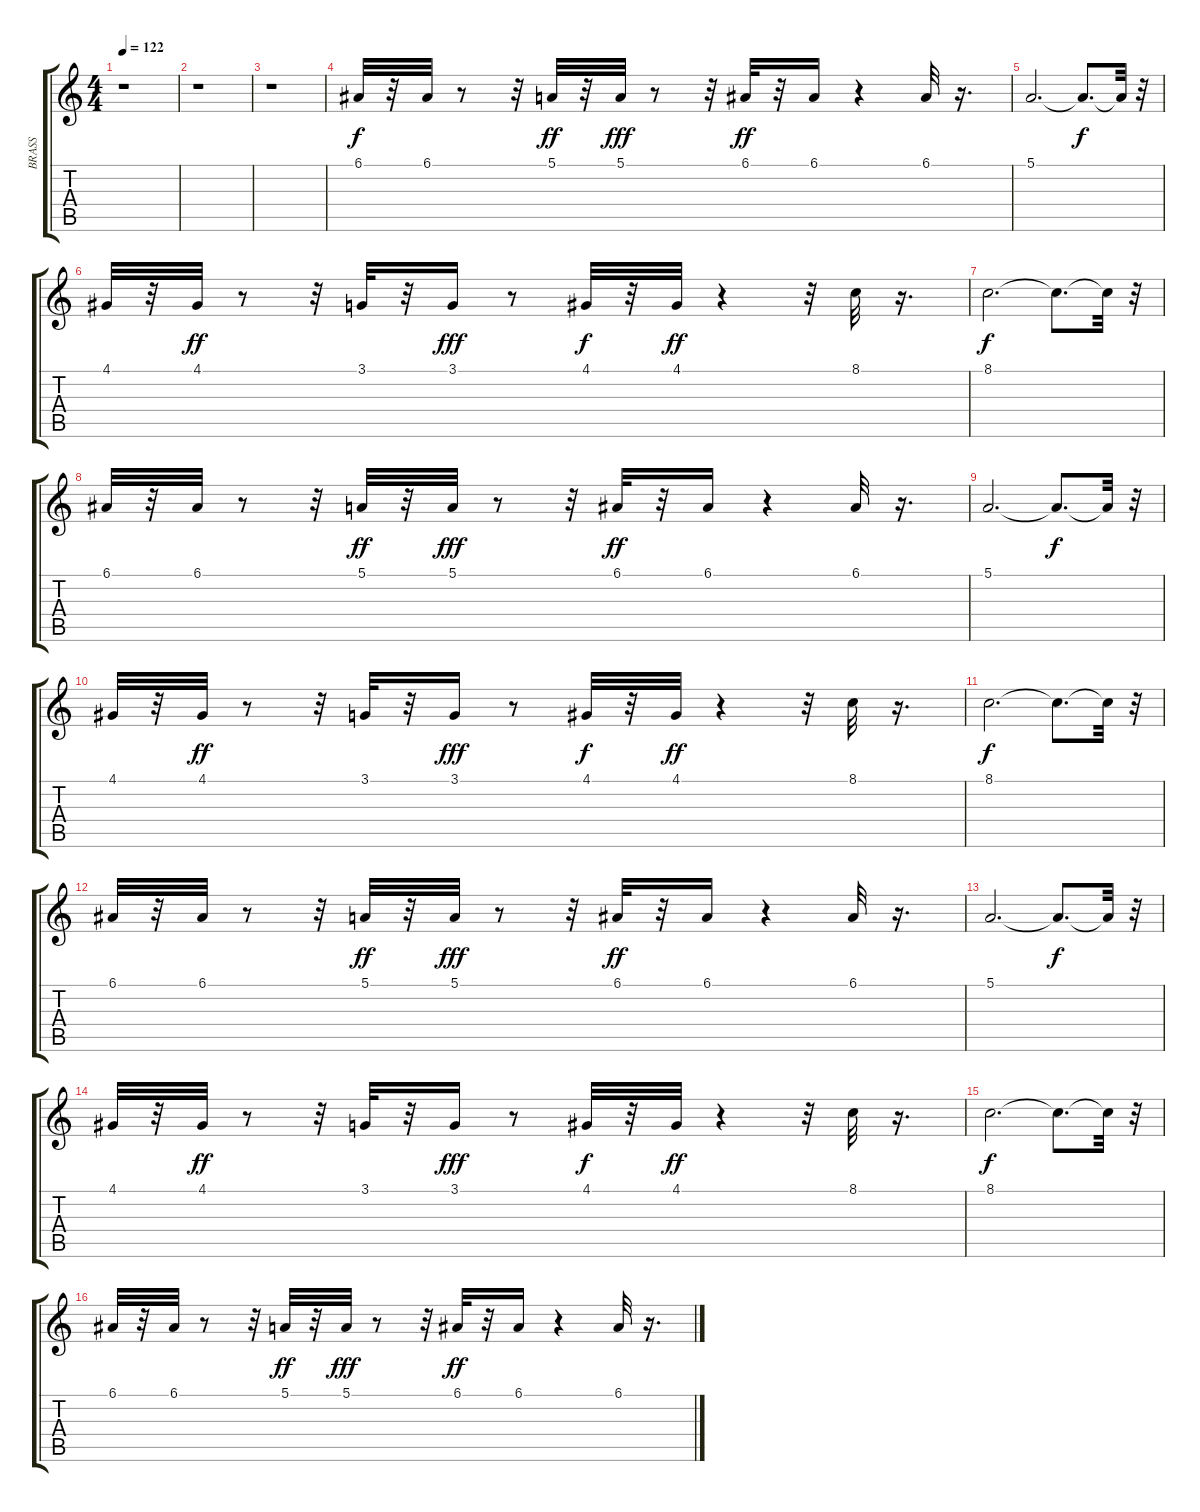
\track ("BRASS" "BRASS") {instrument brasssection}
\staff {score tabs}
\tuning (E4 B3 G3 D3 A2 E2) {hide}
\ts (4 4)
\tempo 122
\clef g2
\ks c
r.1{dy ff} |
r.1 |
r.1 |
6.1.32{dy f} r.32 6.1.32 r.8 r.32 5.1.32{dy ff} r.32 5.1.32{dy fff} r.8 r.32 6.1.32{dy ff} r.32 6.1.16 r.4 6.1.32 r.16{d} |
5.1.2{d} 5.1{t}.8{d dy f} 5.1{t}.32 r.32 |
4.1.32 r.32 4.1.32{dy ff} r.8 r.32 3.1.32 r.32 3.1.16{dy fff} r.8 4.1.32{dy f} r.32 4.1.32{dy ff} r.4 r.32 8.1.32 r.16{d} |
8.1.2{d dy f} 8.1{t}.8{d} 8.1{t}.32 r.32 |
6.1.32 r.32 6.1.32 r.8 r.32 5.1.32{dy ff} r.32 5.1.32{dy fff} r.8 r.32 6.1.32{dy ff} r.32 6.1.16 r.4 6.1.32 r.16{d} |
5.1.2{d} 5.1{t}.8{d dy f} 5.1{t}.32 r.32 |
4.1.32 r.32 4.1.32{dy ff} r.8 r.32 3.1.32 r.32 3.1.16{dy fff} r.8 4.1.32{dy f} r.32 4.1.32{dy ff} r.4 r.32 8.1.32 r.16{d} |
8.1.2{d dy f} 8.1{t}.8{d} 8.1{t}.32 r.32 |
6.1.32 r.32 6.1.32 r.8 r.32 5.1.32{dy ff} r.32 5.1.32{dy fff} r.8 r.32 6.1.32{dy ff} r.32 6.1.16 r.4 6.1.32 r.16{d} |
5.1.2{d} 5.1{t}.8{d dy f} 5.1{t}.32 r.32 |
4.1.32 r.32 4.1.32{dy ff} r.8 r.32 3.1.32 r.32 3.1.16{dy fff} r.8 4.1.32{dy f} r.32 4.1.32{dy ff} r.4 r.32 8.1.32 r.16{d} |
8.1.2{d dy f} 8.1{t}.8{d} 8.1{t}.32 r.32 |
6.1.32 r.32 6.1.32 r.8 r.32 5.1.32{dy ff} r.32 5.1.32{dy fff} r.8 r.32 6.1.32{dy ff} r.32 6.1.16 r.4 6.1.32 r.16{d}
